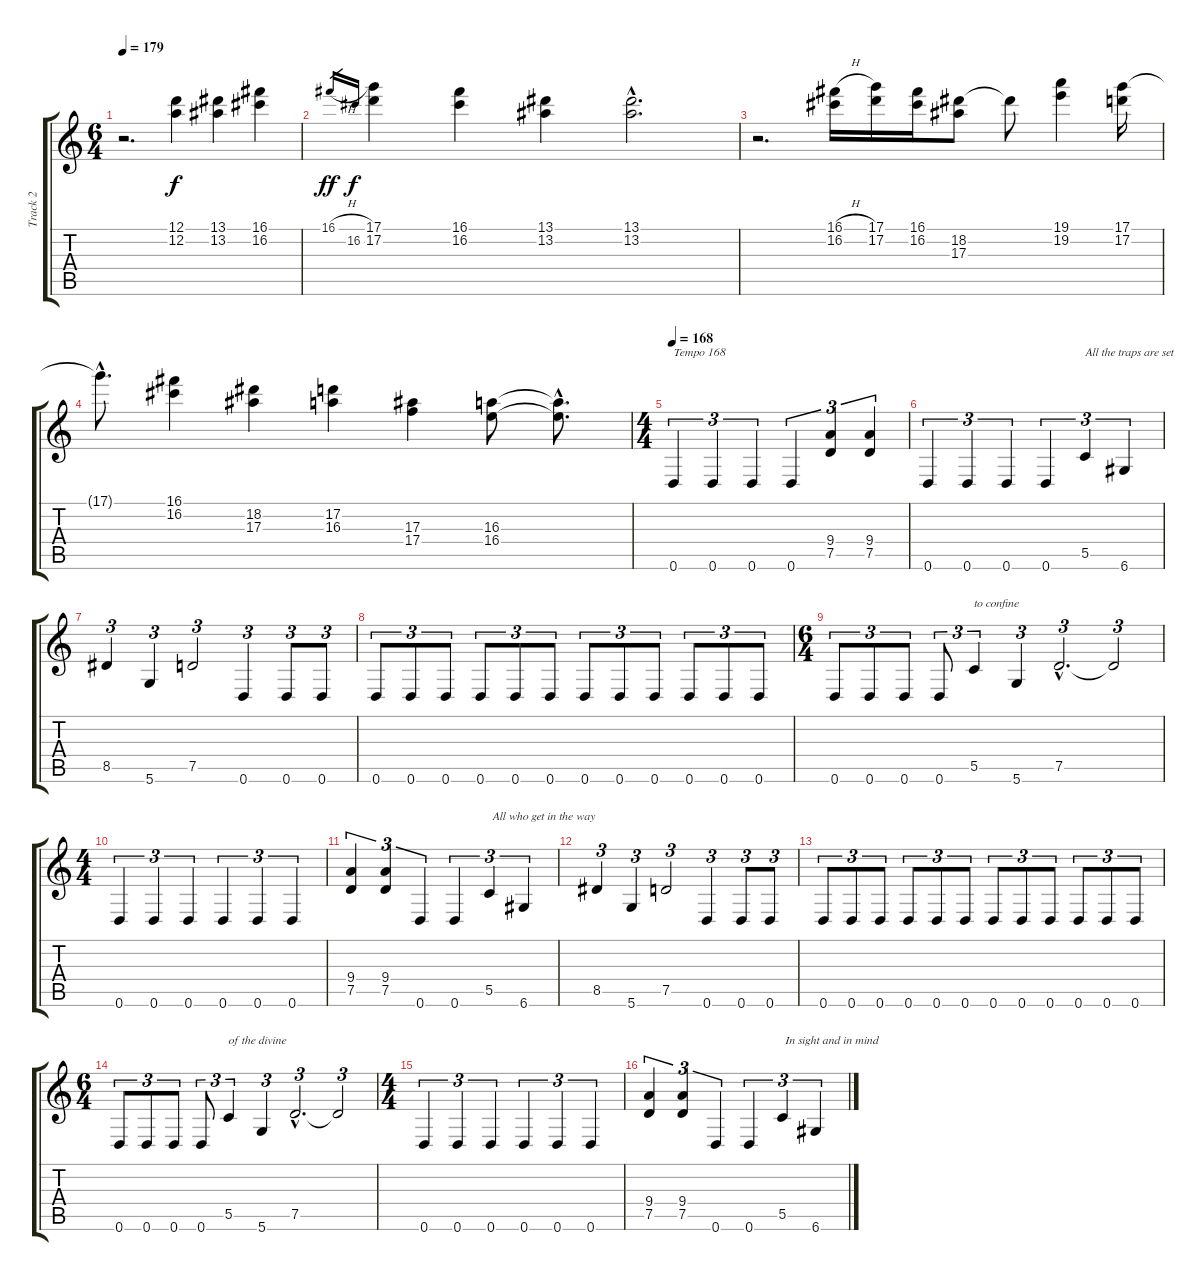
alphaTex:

\track ("Track 2" "Track 2") {instrument distortionguitar}
\staff {score tabs}
\tuning (D4 A3 F3 C3 G2 D2) {hide}
\ts (6 4)
\tempo 179
\clef g2
\ks c
r.2{d dy f} (12.1 12.2).4 (13.1 13.2).4 (16.1 16.2).4 |
16.1{h}.16{gr dy ff} 16.2.16{gr dy f} (17.1 17.2).4 (16.1 16.2).4 (13.1 13.2).4 (13.1{hac} 13.2{hac}).2{d} |
r.2{d} (16.1{h} 16.2).16 (17.1 17.2).16 (16.1 16.2).16 (18.2 17.3).8 18.2{t}.8 (19.1 19.2).4 (17.1 17.2).16 |
17.1{hac t}.8{d} (16.1 16.2).4 (18.2 17.3).4 (17.2 16.3).4 (17.3 17.4).4 (16.3 16.4).8 (16.3{hac t} 16.4{hac t}).8{d} |
\ts (4 4)
\tempo 168
0.6.4{tu (3 2) txt "Tempo 168"} 0.6.4{tu (3 2)} 0.6.4{tu (3 2)} 0.6.4{tu (3 2)} (9.4 7.5).4{tu (3 2)} (9.4 7.5).4{tu (3 2)} |
0.6.4{tu (3 2)} 0.6.4{tu (3 2)} 0.6.4{tu (3 2)} 0.6.4{tu (3 2)} 5.5.4{tu (3 2) txt "All the traps are set"} 6.6.4{tu (3 2)} |
8.5.4{tu (3 2)} 5.6.4{tu (3 2)} 7.5.2{tu (3 2)} 0.6.4{tu (3 2)} 0.6.8{tu (3 2)} 0.6.8{tu (3 2)} |
0.6.8{tu (3 2)} 0.6.8{tu (3 2)} 0.6.8{tu (3 2)} 0.6.8{tu (3 2)} 0.6.8{tu (3 2)} 0.6.8{tu (3 2)} 0.6.8{tu (3 2)} 0.6.8{tu (3 2)} 0.6.8{tu (3 2)} 0.6.8{tu (3 2)} 0.6.8{tu (3 2)} 0.6.8{tu (3 2)} |
\ts (6 4)
0.6.8{tu (3 2)} 0.6.8{tu (3 2)} 0.6.8{tu (3 2)} 0.6.8{tu (3 2)} 5.5.4{tu (3 2) txt "to confine"} 5.6.4{tu (3 2)} 7.5{hac}.2{d tu (3 2)} 7.5{t}.2{tu (3 2)} |
\ts (4 4)
0.6.4{tu (3 2)} 0.6.4{tu (3 2)} 0.6.4{tu (3 2)} 0.6.4{tu (3 2)} 0.6.4{tu (3 2)} 0.6.4{tu (3 2)} |
(9.4 7.5).4{tu (3 2)} (9.4 7.5).4{tu (3 2)} 0.6.4{tu (3 2)} 0.6.4{tu (3 2)} 5.5.4{tu (3 2) txt " All who get in the way"} 6.6.4{tu (3 2)} |
8.5.4{tu (3 2)} 5.6.4{tu (3 2)} 7.5.2{tu (3 2)} 0.6.4{tu (3 2)} 0.6.8{tu (3 2)} 0.6.8{tu (3 2)} |
0.6.8{tu (3 2)} 0.6.8{tu (3 2)} 0.6.8{tu (3 2)} 0.6.8{tu (3 2)} 0.6.8{tu (3 2)} 0.6.8{tu (3 2)} 0.6.8{tu (3 2)} 0.6.8{tu (3 2)} 0.6.8{tu (3 2)} 0.6.8{tu (3 2)} 0.6.8{tu (3 2)} 0.6.8{tu (3 2)} |
\ts (6 4)
0.6.8{tu (3 2)} 0.6.8{tu (3 2)} 0.6.8{tu (3 2)} 0.6.8{tu (3 2)} 5.5.4{tu (3 2) txt "of the divine"} 5.6.4{tu (3 2)} 7.5{hac}.2{d tu (3 2)} 7.5{t}.2{tu (3 2)} |
\ts (4 4)
0.6.4{tu (3 2)} 0.6.4{tu (3 2)} 0.6.4{tu (3 2)} 0.6.4{tu (3 2)} 0.6.4{tu (3 2)} 0.6.4{tu (3 2)} |
(9.4 7.5).4{tu (3 2)} (9.4 7.5).4{tu (3 2)} 0.6.4{tu (3 2)} 0.6.4{tu (3 2)} 5.5.4{tu (3 2) txt " In sight and in mind"} 6.6.4{tu (3 2)}
